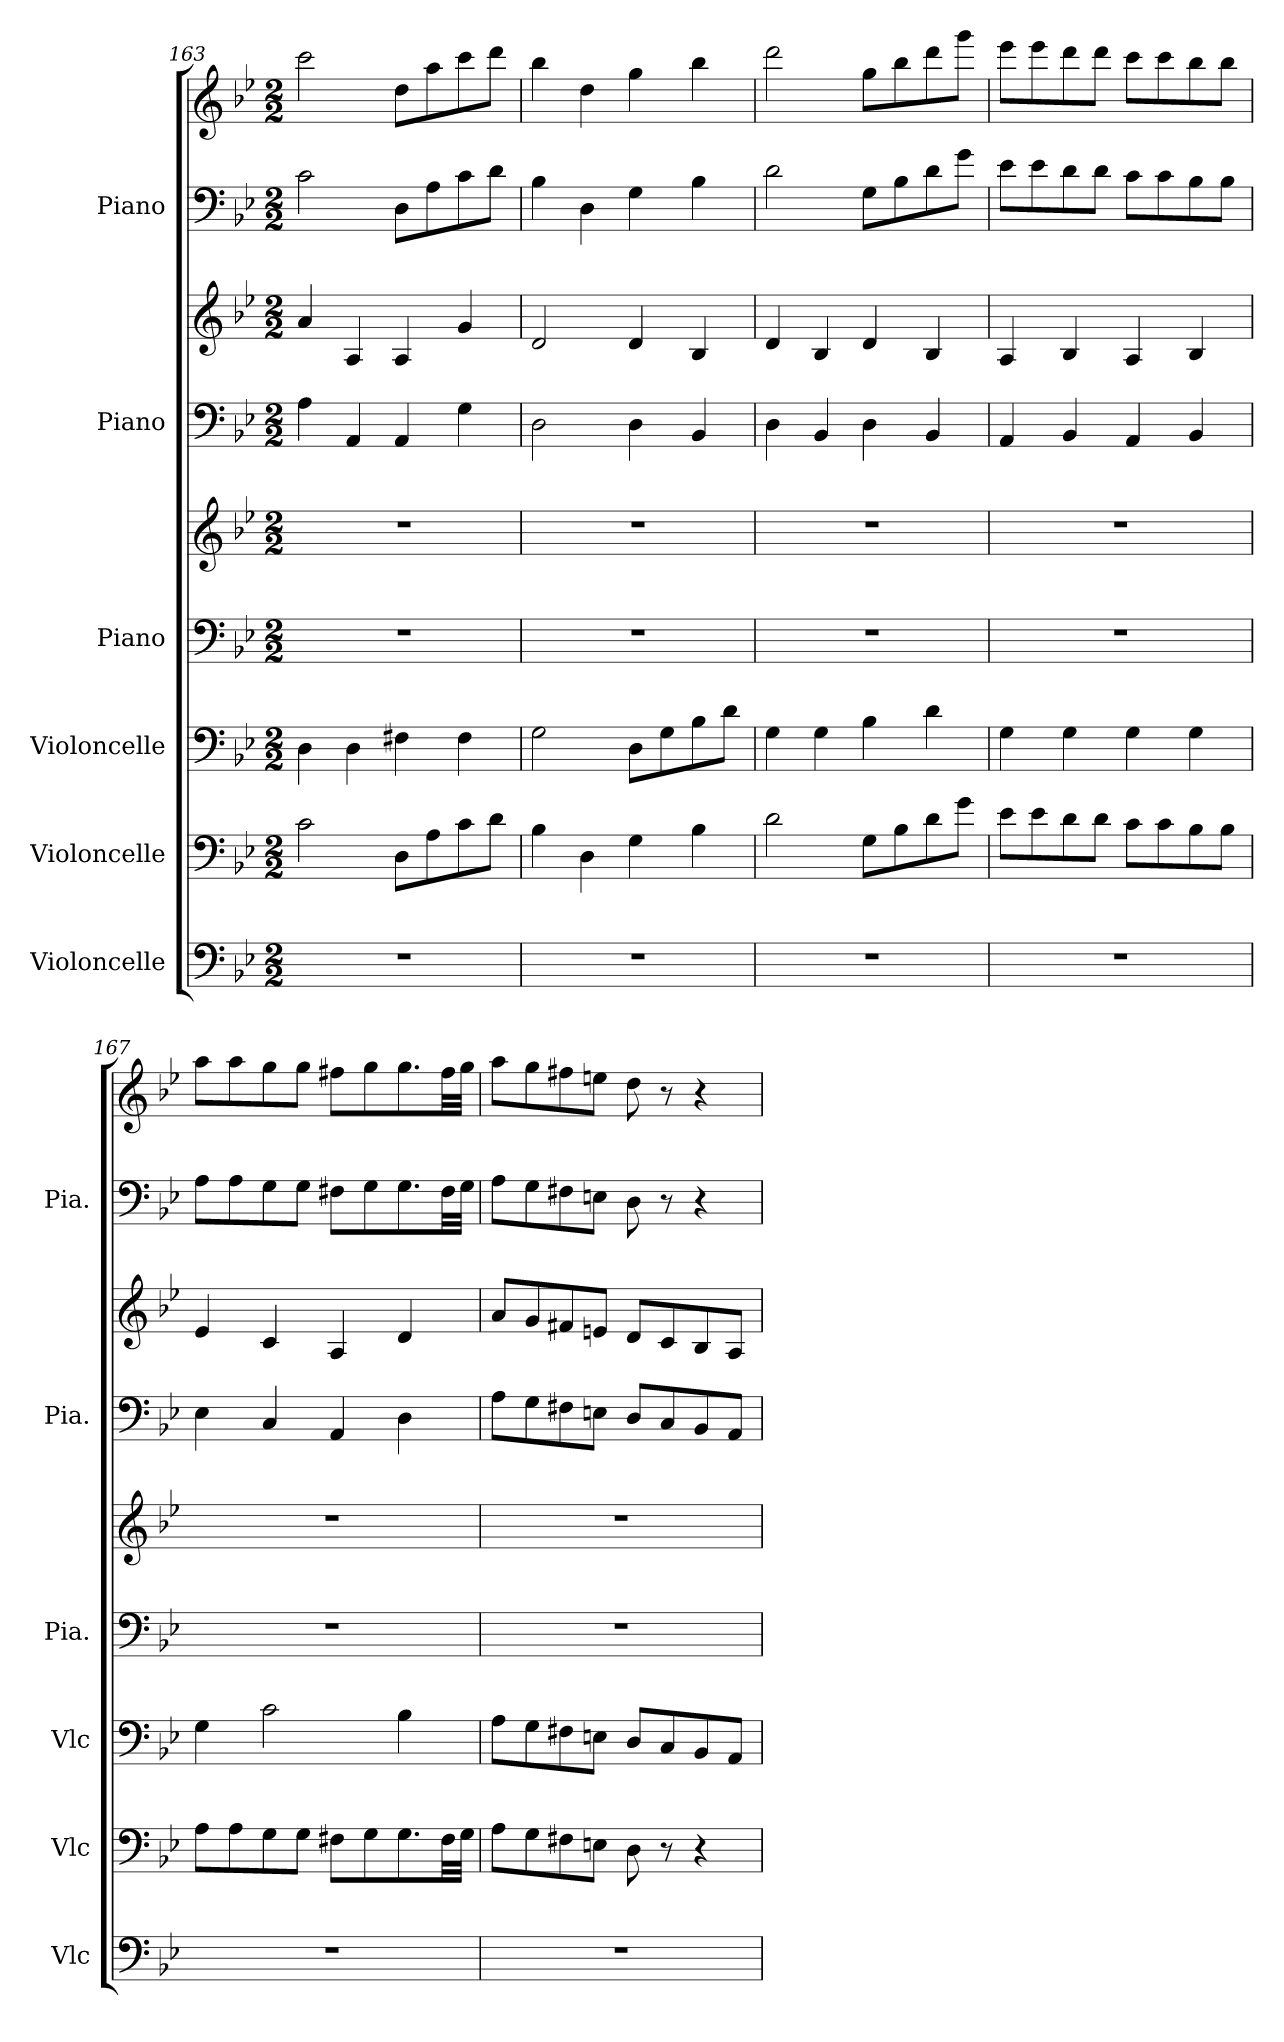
**kern	**kern	**kern	**kern	**kern	**kern	**kern	**kern	**kern
*part6	*part5	*part4	*part3	*part3	*part2	*part2	*part1	*part1
*staff9	*staff8	*staff7	*staff6	*staff5	*staff4	*staff3	*staff2	*staff1
*I"Violoncelle	*I"Violoncelle	*I"Violoncelle	*I"Piano	*	*I"Piano	*	*I"Piano	*
*I'Vlc	*I'Vlc	*I'Vlc	*I'Pia.	*	*I'Pia.	*	*I'Pia.	*
!!LO:PB:g=z
*clefF4	*clefF4	*clefF4	*clefF4	*clefG2	*clefF4	*clefG2	*clefF4	*clefG2
*k[b-e-]	*k[b-e-]	*k[b-e-]	*k[b-e-]	*k[b-e-]	*k[b-e-]	*k[b-e-]	*k[b-e-]	*k[b-e-]
*M2/2	*M2/2	*M2/2	*M2/2	*M2/2	*M2/2	*M2/2	*M2/2	*M2/2
=163	=163	=163	=163	=163	=163	=163	=163	=163
1r	2c\	4D\	1r	1r	4A\	4a/	2c\	2ccc\
.	.	4D\	.	.	4AA/	4A/	.	.
.	8D\L	4F#X\	.	.	4AA/	4A/	8D\L	8dd\L
.	8A\	.	.	.	.	.	8A\	8aa\
.	8c\	4F#\	.	.	4G\	4g/	8c\	8ccc\
.	8d\J	.	.	.	.	.	8d\J	8ddd\J
=164	=164	=164	=164	=164	=164	=164	=164	=164
1r	4B-\	2G\	1r	1r	2D\	2d/	4B-\	4bb-\
.	4D\	.	.	.	.	.	4D\	4dd\
.	4G\	8D\L	.	.	4D\	4d/	4G\	4gg\
.	.	8G\	.	.	.	.	.	.
.	4B-\	8B-\	.	.	4BB-/	4B-/	4B-\	4bb-\
.	.	8d\J	.	.	.	.	.	.
=165	=165	=165	=165	=165	=165	=165	=165	=165
1r	2d\	4G\	1r	1r	4D\	4d/	2d\	2ddd\
.	.	4G\	.	.	4BB-/	4B-/	.	.
.	8G\L	4B-\	.	.	4D\	4d/	8G\L	8gg\L
.	8B-\	.	.	.	.	.	8B-\	8bb-\
.	8d\	4d\	.	.	4BB-/	4B-/	8d\	8ddd\
.	8g\J	.	.	.	.	.	8g\J	8ggg\J
=166	=166	=166	=166	=166	=166	=166	=166	=166
1r	8e-\L	4G\	1r	1r	4AA/	4A/	8e-\L	8eee-\L
.	8e-\	.	.	.	.	.	8e-\	8eee-\
.	8d\	4G\	.	.	4BB-/	4B-/	8d\	8ddd\
.	8d\J	.	.	.	.	.	8d\J	8ddd\J
.	8c\L	4G\	.	.	4AA/	4A/	8c\L	8ccc\L
.	8c\	.	.	.	.	.	8c\	8ccc\
.	8B-\	4G\	.	.	4BB-/	4B-/	8B-\	8bb-\
.	8B-\J	.	.	.	.	.	8B-\J	8bb-\J
!!LO:PB:g=z
=167	=167	=167	=167	=167	=167	=167	=167	=167
1r	8A\L	4G\	1r	1r	4E-\	4e-/	8A\L	8aa\L
.	8A\	.	.	.	.	.	8A\	8aa\
.	8G\	2c\	.	.	4C/	4c/	8G\	8gg\
.	8G\J	.	.	.	.	.	8G\J	8gg\J
.	8F#X\L	.	.	.	4AA/	4A/	8F#X\L	8ff#X\L
.	8G\	.	.	.	.	.	8G\	8gg\
.	8.G\	4B-\	.	.	4D\	4d/	8.G\	8.gg\
.	32F#\LL	.	.	.	.	.	32F#\LL	32ff#\LL
.	32G\JJJ	.	.	.	.	.	32G\JJJ	32gg\JJJ
=168	=168	=168	=168	=168	=168	=168	=168	=168
1r	8A\L	8A\L	1r	1r	8A\L	8a/L	8A\L	8aa\L
.	8G\	8G\	.	.	8G\	8g/	8G\	8gg\
.	8F#X\	8F#X\	.	.	8F#X\	8f#X/	8F#X\	8ff#X\
.	8En\J	8En\J	.	.	8En\J	8en/J	8En\J	8een\J
.	8D\	8D/L	.	.	8D/L	8d/L	8D\	8dd\
.	8r	8C/	.	.	8C/	8c/	8r	8r
.	4r	8BB-/	.	.	8BB-/	8B-/	4r	4r
.	.	8AA/J	.	.	8AA/J	8A/J	.	.
=	=	=	=	=	=	=	=	=
*-	*-	*-	*-	*-	*-	*-	*-	*-
